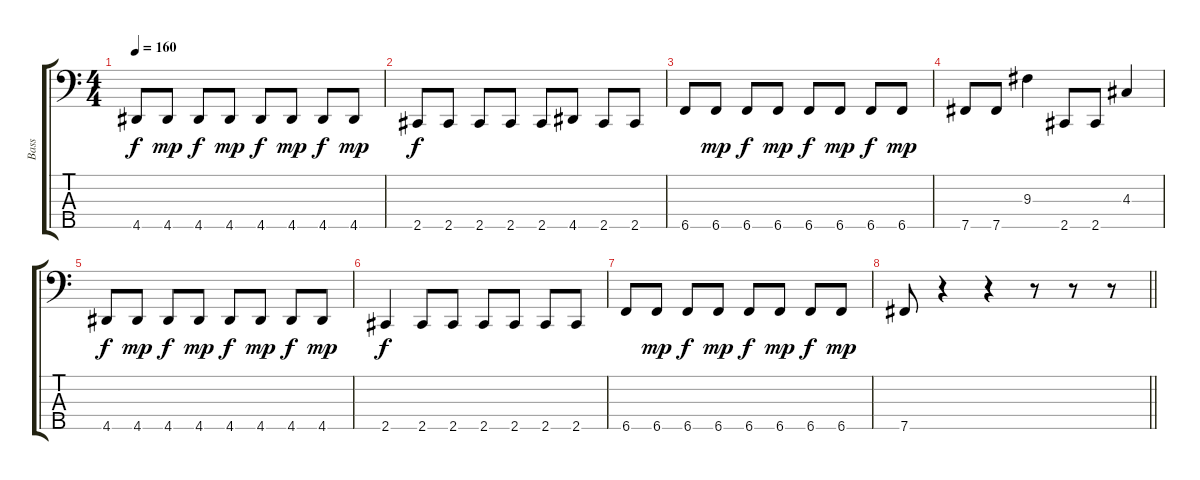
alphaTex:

\track ("Bass " "Bass ") {instrument electricbasspick}
\staff {score tabs}
\tuning (G2 D2 A1 E1 B0) {hide}
\ts (4 4)
\tempo 160
\clef f4
\ks c
4.5.8{dy f} 4.5.8{dy mp} 4.5.8{dy f} 4.5.8{dy mp} 4.5.8{dy f} 4.5.8{dy mp} 4.5.8{dy f} 4.5.8{dy mp} |
2.5.8{dy f} 2.5.8 2.5.8 2.5.8 2.5.8 4.5.8 2.5.8 2.5.8 |
6.5.8 6.5.8{dy mp} 6.5.8{dy f} 6.5.8{dy mp} 6.5.8{dy f} 6.5.8{dy mp} 6.5.8{dy f} 6.5.8{dy mp} |
7.5.8 7.5.8 9.3.4 2.5.8 2.5.8 4.3.4 |
4.5.8{dy f} 4.5.8{dy mp} 4.5.8{dy f} 4.5.8{dy mp} 4.5.8{dy f} 4.5.8{dy mp} 4.5.8{dy f} 4.5.8{dy mp} |
2.5.4{dy f} 2.5.8 2.5.8 2.5.8 2.5.8 2.5.8 2.5.8 |
6.5.8 6.5.8{dy mp} 6.5.8{dy f} 6.5.8{dy mp} 6.5.8{dy f} 6.5.8{dy mp} 6.5.8{dy f} 6.5.8{dy mp} |
\barLineRight lightlight
7.5.8 r.4 r.4 r.8 r.8 r.8
